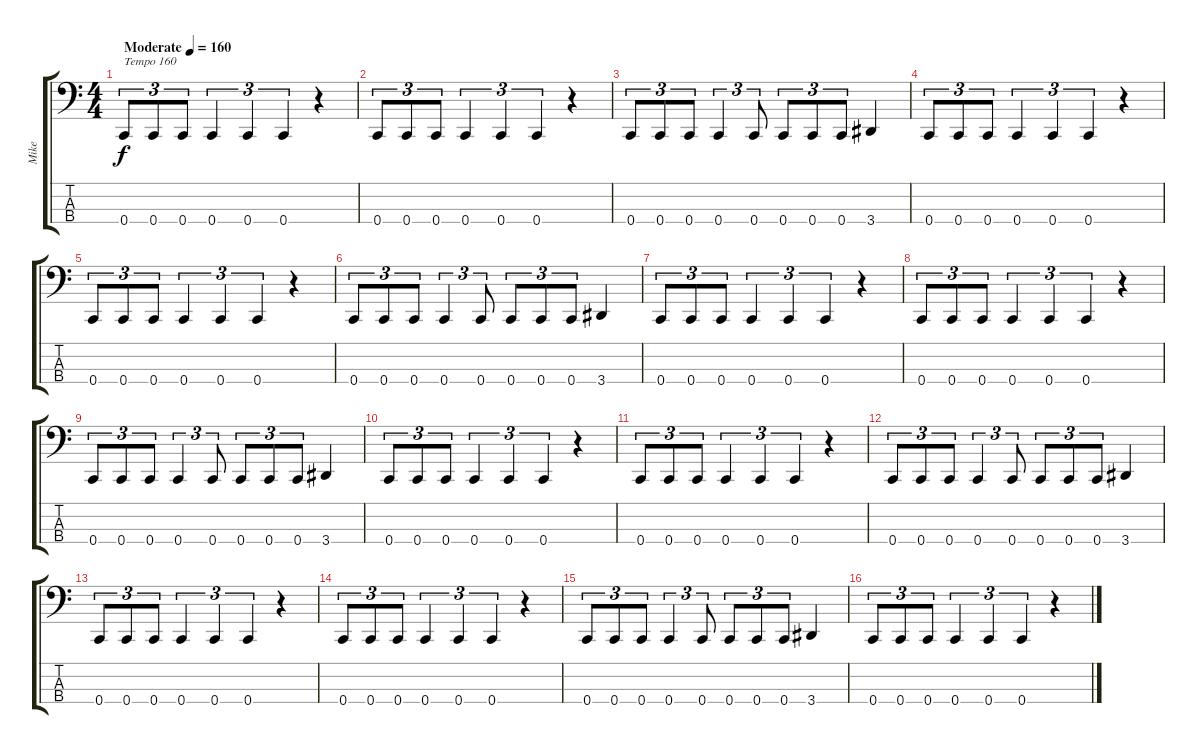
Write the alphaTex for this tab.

\track ("Mike" "Mike") {instrument electricbasspick}
\staff {score tabs}
\tuning (F2 C2 G1 C1) {hide}
\ts (4 4)
\tempo (160 "Moderate")
\clef f4
\ks c
0.4.8{tu (3 2) txt "Tempo 160" dy f instrument electricbasspick} 0.4.8{tu (3 2)} 0.4.8{tu (3 2)} 0.4.4{tu (3 2)} 0.4.4{tu (3 2)} 0.4.4{tu (3 2)} r.4 |
0.4.8{tu (3 2)} 0.4.8{tu (3 2)} 0.4.8{tu (3 2)} 0.4.4{tu (3 2)} 0.4.4{tu (3 2)} 0.4.4{tu (3 2)} r.4 |
0.4.8{tu (3 2)} 0.4.8{tu (3 2)} 0.4.8{tu (3 2)} 0.4.4{tu (3 2)} 0.4.8{tu (3 2)} 0.4.8{tu (3 2)} 0.4.8{tu (3 2)} 0.4.8{tu (3 2)} 3.4.4 |
0.4.8{tu (3 2)} 0.4.8{tu (3 2)} 0.4.8{tu (3 2)} 0.4.4{tu (3 2)} 0.4.4{tu (3 2)} 0.4.4{tu (3 2)} r.4 |
0.4.8{tu (3 2)} 0.4.8{tu (3 2)} 0.4.8{tu (3 2)} 0.4.4{tu (3 2)} 0.4.4{tu (3 2)} 0.4.4{tu (3 2)} r.4 |
0.4.8{tu (3 2)} 0.4.8{tu (3 2)} 0.4.8{tu (3 2)} 0.4.4{tu (3 2)} 0.4.8{tu (3 2)} 0.4.8{tu (3 2)} 0.4.8{tu (3 2)} 0.4.8{tu (3 2)} 3.4.4 |
0.4.8{tu (3 2)} 0.4.8{tu (3 2)} 0.4.8{tu (3 2)} 0.4.4{tu (3 2)} 0.4.4{tu (3 2)} 0.4.4{tu (3 2)} r.4 |
0.4.8{tu (3 2)} 0.4.8{tu (3 2)} 0.4.8{tu (3 2)} 0.4.4{tu (3 2)} 0.4.4{tu (3 2)} 0.4.4{tu (3 2)} r.4 |
0.4.8{tu (3 2)} 0.4.8{tu (3 2)} 0.4.8{tu (3 2)} 0.4.4{tu (3 2)} 0.4.8{tu (3 2)} 0.4.8{tu (3 2)} 0.4.8{tu (3 2)} 0.4.8{tu (3 2)} 3.4.4 |
0.4.8{tu (3 2)} 0.4.8{tu (3 2)} 0.4.8{tu (3 2)} 0.4.4{tu (3 2)} 0.4.4{tu (3 2)} 0.4.4{tu (3 2)} r.4 |
0.4.8{tu (3 2)} 0.4.8{tu (3 2)} 0.4.8{tu (3 2)} 0.4.4{tu (3 2)} 0.4.4{tu (3 2)} 0.4.4{tu (3 2)} r.4 |
0.4.8{tu (3 2)} 0.4.8{tu (3 2)} 0.4.8{tu (3 2)} 0.4.4{tu (3 2)} 0.4.8{tu (3 2)} 0.4.8{tu (3 2)} 0.4.8{tu (3 2)} 0.4.8{tu (3 2)} 3.4.4 |
0.4.8{tu (3 2)} 0.4.8{tu (3 2)} 0.4.8{tu (3 2)} 0.4.4{tu (3 2)} 0.4.4{tu (3 2)} 0.4.4{tu (3 2)} r.4 |
0.4.8{tu (3 2)} 0.4.8{tu (3 2)} 0.4.8{tu (3 2)} 0.4.4{tu (3 2)} 0.4.4{tu (3 2)} 0.4.4{tu (3 2)} r.4 |
0.4.8{tu (3 2)} 0.4.8{tu (3 2)} 0.4.8{tu (3 2)} 0.4.4{tu (3 2)} 0.4.8{tu (3 2)} 0.4.8{tu (3 2)} 0.4.8{tu (3 2)} 0.4.8{tu (3 2)} 3.4.4 |
0.4.8{tu (3 2)} 0.4.8{tu (3 2)} 0.4.8{tu (3 2)} 0.4.4{tu (3 2)} 0.4.4{tu (3 2)} 0.4.4{tu (3 2)} r.4
